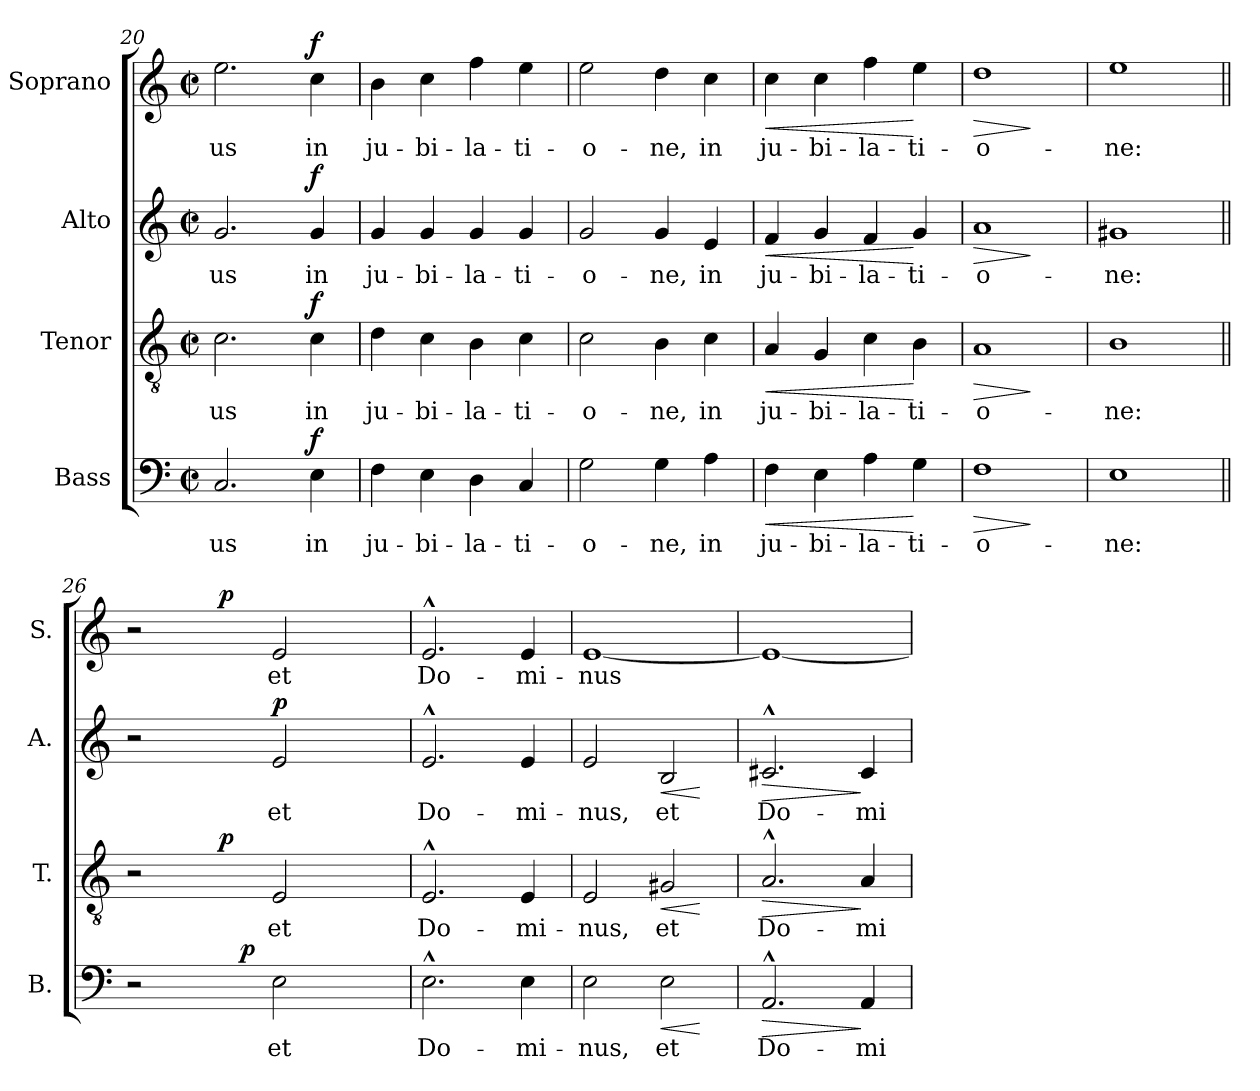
**kern	**text	**dynam	**kern	**text	**dynam	**kern	**text	**dynam	**kern	**text	**dynam
*part4	*part4	*part4	*part3	*part3	*part3	*part2	*part2	*part2	*part1	*part1	*part1
*staff4	*staff4	*staff4	*staff3	*staff3	*staff3	*staff2	*staff2	*staff2	*staff1	*staff1	*staff1
*I"Bass	*	*	*I"Tenor	*	*	*I"Alto	*	*	*I"Soprano	*	*
*I'B.	*	*	*I'T.	*	*	*I'A.	*	*	*I'S.	*	*
*clefF4	*	*	*clefGv2	*	*	*clefG2	*	*	*clefG2	*	*
*	*	*	*ITrd7c12	*	*	*	*	*	*	*	*
*k[]	*	*	*k[]	*	*	*k[]	*	*	*k[]	*	*
*C:	*	*	*C:	*	*	*C:	*	*	*C:	*	*
*M2/2	*	*	*M2/2	*	*	*M2/2	*	*	*M2/2	*	*
*met(c|)	*	*	*met(c|)	*	*	*met(c|)	*	*	*met(c|)	*	*
=20	=20	=20	=20	=20	=20	=20	=20	=20	=20	=20	=20
!	!LO:LY:b:color=#000000	!	!	!	!	!	!	!	!	!	!
!	!	!	!	!LO:LY:b:color=#000000	!	!	!	!	!	!	!
!	!	!	!	!	!	!	!LO:LY:b:color=#000000	!	!	!	!
!	!	!	!	!	!	!	!	!	!	!LO:LY:b:color=#000000	!
2.Ci/	-us	.	2.Ci\	-us	.	2.gi/	-us	.	2.eei\	-us	.
!	!LO:LY:b:color=#000000	!	!	!	!	!	!	!	!	!	!
!	!	!	!	!LO:LY:b:color=#000000	!	!	!	!	!	!	!
!	!	!	!	!	!	!	!LO:LY:b:color=#000000	!	!	!	!
!	!	!	!	!	!	!	!	!	!	!LO:LY:b:color=#000000	!
4Ei\	in	f	4Ci\	in	f	4gi/	in	f	4cci\	in	f
=21	=21	=21	=21	=21	=21	=21	=21	=21	=21	=21	=21
!	!LO:LY:b:color=#000000	!	!	!	!	!	!	!	!	!	!
!	!	!	!	!LO:LY:b:color=#000000	!	!	!	!	!	!	!
!	!	!	!	!	!	!	!LO:LY:b:color=#000000	!	!	!	!
!	!	!	!	!	!	!	!	!	!	!LO:LY:b:color=#000000	!
4Fi\	ju-	.	4Di\	ju-	.	4gi/	ju-	.	4bi\	ju-	.
!	!LO:LY:b:color=#000000	!	!	!	!	!	!	!	!	!	!
!	!	!	!	!LO:LY:b:color=#000000	!	!	!	!	!	!	!
!	!	!	!	!	!	!	!LO:LY:b:color=#000000	!	!	!	!
!	!	!	!	!	!	!	!	!	!	!LO:LY:b:color=#000000	!
4Ei\	-bi-	.	4Ci\	-bi-	.	4gi/	-bi-	.	4cci\	-bi-	.
!	!LO:LY:b:color=#000000	!	!	!	!	!	!	!	!	!	!
!	!	!	!	!LO:LY:b:color=#000000	!	!	!	!	!	!	!
!	!	!	!	!	!	!	!LO:LY:b:color=#000000	!	!	!	!
!	!	!	!	!	!	!	!	!	!	!LO:LY:b:color=#000000	!
4Di\	-la-	.	4BBi\	-la-	.	4gi/	-la-	.	4ffi\	-la-	.
!	!LO:LY:b:color=#000000	!	!	!	!	!	!	!	!	!	!
!	!	!	!	!LO:LY:b:color=#000000	!	!	!	!	!	!	!
!	!	!	!	!	!	!	!LO:LY:b:color=#000000	!	!	!	!
!	!	!	!	!	!	!	!	!	!	!LO:LY:b:color=#000000	!
4Ci/	-ti-	.	4Ci\	-ti-	.	4gi/	-ti-	.	4eei\	-ti-	.
=22	=22	=22	=22	=22	=22	=22	=22	=22	=22	=22	=22
!	!LO:LY:b:color=#000000	!	!	!	!	!	!	!	!	!	!
!	!	!	!	!LO:LY:b:color=#000000	!	!	!	!	!	!	!
!	!	!	!	!	!	!	!LO:LY:b:color=#000000	!	!	!	!
!	!	!	!	!	!	!	!	!	!	!LO:LY:b:color=#000000	!
2Gi\	-o-	.	2Ci\	-o-	.	2gi/	-o-	.	2eei\	-o-	.
!	!LO:LY:b:color=#000000	!	!	!	!	!	!	!	!	!	!
!	!	!	!	!LO:LY:b:color=#000000	!	!	!	!	!	!	!
!	!	!	!	!	!	!	!LO:LY:b:color=#000000	!	!	!	!
!	!	!	!	!	!	!	!	!	!	!LO:LY:b:color=#000000	!
4Gi\	-ne,	.	4BBi\	-ne,	.	4gi/	-ne,	.	4ddi\	-ne,	.
!	!LO:LY:b:color=#000000	!	!	!	!	!	!	!	!	!	!
!	!	!	!	!LO:LY:b:color=#000000	!	!	!	!	!	!	!
!	!	!	!	!	!	!	!LO:LY:b:color=#000000	!	!	!	!
!	!	!	!	!	!	!	!	!	!	!LO:LY:b:color=#000000	!
4Ai\	in	.	4Ci\	in	.	4ei/	in	.	4cci\	in	.
!!LO:LB:g=z
=23	=23	=23	=23	=23	=23	=23	=23	=23	=23	=23	=23
!	!LO:LY:b:color=#000000	!LO:HP:b	!	!	!	!	!	!	!	!	!
!	!	!	!	!LO:LY:b:color=#000000	!LO:HP:b	!	!	!	!	!	!
!	!	!	!	!	!	!	!LO:LY:b:color=#000000	!LO:HP:b	!	!	!
!	!	!	!	!	!	!	!	!	!	!LO:LY:b:color=#000000	!LO:HP:b
4Fi\	ju-	<	4AAi/	ju-	<	4fi/	ju-	<	4cci\	ju-	<
!	!LO:LY:b:color=#000000	!	!	!	!	!	!	!	!	!	!
!	!	!	!	!LO:LY:b:color=#000000	!	!	!	!	!	!	!
!	!	!	!	!	!	!	!LO:LY:b:color=#000000	!	!	!	!
!	!	!	!	!	!	!	!	!	!	!LO:LY:b:color=#000000	!
4Ei\	-bi-	.	4GGi/	-bi-	.	4gi/	-bi-	.	4cci\	-bi-	.
!	!LO:LY:b:color=#000000	!	!	!	!	!	!	!	!	!	!
!	!	!	!	!LO:LY:b:color=#000000	!	!	!	!	!	!	!
!	!	!	!	!	!	!	!LO:LY:b:color=#000000	!	!	!	!
!	!	!	!	!	!	!	!	!	!	!LO:LY:b:color=#000000	!
4Ai\	-la-	.	4Ci\	-la-	.	4fi/	-la-	.	4ffi\	-la-	.
!	!LO:LY:b:color=#000000	!	!	!	!	!	!	!	!	!	!
!	!	!	!	!LO:LY:b:color=#000000	!	!	!	!	!	!	!
!	!	!	!	!	!	!	!LO:LY:b:color=#000000	!	!	!	!
!	!	!	!	!	!	!	!	!	!	!LO:LY:b:color=#000000	!
4Gi\	-ti-	[	4BBi\	-ti-	[	4gi/	-ti-	[	4eei\	-ti-	[
=24	=24	=24	=24	=24	=24	=24	=24	=24	=24	=24	=24
!	!LO:LY:b:color=#000000	!LO:HP:b	!	!	!	!	!	!	!	!	!
!	!	!	!	!LO:LY:b:color=#000000	!LO:HP:b	!	!	!	!	!	!
!	!	!	!	!	!	!	!LO:LY:b:color=#000000	!LO:HP:b	!	!	!
!	!	!	!	!	!	!	!	!	!	!LO:LY:b:color=#000000	!LO:HP:b
1Fi	-o-	>	1AAi	-o-	>	1ai	-o-	>	1ddi	-o-	>
.	.	]	.	.	]	.	.	]	.	.	]
=25	=25	=25	=25	=25	=25	=25	=25	=25	=25	=25	=25
!	!LO:LY:b:color=#000000	!	!	!	!	!	!	!	!	!	!
!	!	!	!	!LO:LY:b:color=#000000	!	!	!	!	!	!	!
!	!	!	!	!	!	!	!LO:LY:b:color=#000000	!	!	!	!
!	!	!	!	!	!	!	!	!	!	!LO:LY:b:color=#000000	!
1Ei	-ne:	.	1BBi	-ne:	.	1g#Xi	-ne:	.	1eei	-ne:	.
=26||	=26||	=26||	=26||	=26||	=26||	=26||	=26||	=26||	=26||	=26||	=26||
*^	*	*	*^	*	*	*	*	*	*^	*	*
2r	4ryy	.	.	2r	4ryy	.	.	2r	.	.	2r	4ryy	.	.
.	8ryy	.	.	.	16ryy	.	.	.	.	.	.	16ryy	.	.
.	.	.	.	.	64ryy	.	.	.	.	.	.	64ryy	.	.
.	.	.	.	.	128ryy	.	.	.	.	.	.	128ryy	.	.
.	.	.	.	.	512.ryy	.	.	.	.	.	.	512.ryy	.	.
.	.	.	.	.	2ryy	.	p	.	.	.	.	2ryy	.	p
.	256..ryy	.	.	.	.	.	.	.	.	.	.	.	.	.
.	2ryy	.	p	.	.	.	.	.	.	.	.	.	.	.
!	!	!LO:LY:b:color=#000000	!	!	!	!	!	!	!	!	!	!	!	!
!	!	!	!	!	!	!LO:LY:b:color=#000000	!	!	!	!	!	!	!	!
!	!	!	!	!	!	!	!	!	!LO:LY:b:color=#000000	!	!	!	!	!
!	!	!	!	!	!	!	!	!	!	!	!	!	!LO:LY:b:color=#000000	!
2Ei\	.	et	.	2EEi/	.	et	.	2ei/	et	p	2ei/	.	et	.
.	.	.	.	.	8ryy	.	.	.	.	.	.	8ryy	.	.
.	16ryy	.	.	.	.	.	.	.	.	.	.	.	.	.
.	32ryy	.	.	.	.	.	.	.	.	.	.	.	.	.
.	.	.	.	.	32ryy	.	.	.	.	.	.	32ryy	.	.
.	64ryy	.	.	.	.	.	.	.	.	.	.	.	.	.
.	128ryy	.	.	.	.	.	.	.	.	.	.	.	.	.
.	.	.	.	.	256ryy	.	.	.	.	.	.	256ryy	.	.
.	1024ryy	.	.	.	1024ryy	.	.	.	.	.	.	1024ryy	.	.
*v	*v	*	*	*	*	*	*	*	*	*	*v	*v	*	*
*	*	*	*v	*v	*	*	*	*	*	*	*	*
=27	=27	=27	=27	=27	=27	=27	=27	=27	=27	=27	=27
*^	*	*	*^	*	*	*	*	*	*^	*	*
!	!	!LO:LY:b:color=#000000	!	!	!	!	!	!	!	!	!	!	!	!
*v	*v	*	*	*	*	*	*	*	*	*	*v	*v	*	*
*	*	*	*v	*v	*	*	*	*	*	*	*	*
*^	*	*	*^	*	*	*	*	*	*^	*	*
!	!	!	!	!	!	!LO:LY:b:color=#000000	!	!	!	!	!	!	!	!
*v	*v	*	*	*	*	*	*	*	*	*	*v	*v	*	*
*	*	*	*v	*v	*	*	*	*	*	*	*	*
*^	*	*	*^	*	*	*	*	*	*^	*	*
!	!	!	!	!	!	!	!	!	!LO:LY:b:color=#000000	!	!	!	!	!
*v	*v	*	*	*	*	*	*	*	*	*	*v	*v	*	*
*	*	*	*v	*v	*	*	*	*	*	*	*	*
*^	*	*	*^	*	*	*	*	*	*^	*	*
!	!	!	!	!	!	!	!	!	!	!	!	!	!LO:LY:b:color=#000000	!
*v	*v	*	*	*	*	*	*	*	*	*	*v	*v	*	*
*	*	*	*v	*v	*	*	*	*	*	*	*	*
2.E^^i\	Do-	.	2.EE^^i/	Do-	.	2.e^^i/	Do-	.	2.e^^i/	Do-	.
!	!LO:LY:b:color=#000000	!	!	!	!	!	!	!	!	!	!
!	!	!	!	!LO:LY:b:color=#000000	!	!	!	!	!	!	!
!	!	!	!	!	!	!	!LO:LY:b:color=#000000	!	!	!	!
!	!	!	!	!	!	!	!	!	!	!LO:LY:b:color=#000000	!
4Ei\	-mi-	.	4EEi/	-mi-	.	4ei/	-mi-	.	4ei/	-mi-	.
=28	=28	=28	=28	=28	=28	=28	=28	=28	=28	=28	=28
!	!LO:LY:b:color=#000000	!	!	!	!	!	!	!	!	!	!
!	!	!	!	!LO:LY:b:color=#000000	!	!	!	!	!	!	!
!	!	!	!	!	!	!	!LO:LY:b:color=#000000	!	!	!	!
!	!	!	!	!	!	!	!	!	!	!LO:LY:b:color=#000000	!
2Ei\	-nus,	.	2EEi/	-nus,	.	2ei/	-nus,	.	[1ei	-nus	.
!	!LO:LY:b:color=#000000	!LO:HP:b	!	!	!	!	!	!	!	!	!
!	!	!	!	!LO:LY:b:color=#000000	!LO:HP:b	!	!	!	!	!	!
!	!	!	!	!	!	!	!LO:LY:b:color=#000000	!LO:HP:b	!	!	!
2Ei\	et	<	2GG#Xi/	et	<	2Bi/	et	<	.	.	.
.	.	[	.	.	[	.	.	[	.	.	.
=29	=29	=29	=29	=29	=29	=29	=29	=29	=29	=29	=29
!	!LO:LY:b:color=#000000	!LO:HP:b	!	!	!	!	!	!	!	!	!
!	!	!	!	!LO:LY:b:color=#000000	!LO:HP:b	!	!	!	!	!	!
!	!	!	!	!	!	!	!LO:LY:b:color=#000000	!LO:HP:b	!	!	!
2.AA^^i/	Do-	>	2.AA^^i/	Do-	>	2.c#X^^i/	Do-	>	1ei_	.	.
!	!LO:LY:b:color=#000000	!	!	!	!	!	!	!	!	!	!
!	!	!	!	!LO:LY:b:color=#000000	!	!	!	!	!	!	!
!	!	!	!	!	!	!	!LO:LY:b:color=#000000	!	!	!	!
4AAi/	-mi-	]	4AAi/	-mi-	]	4c#i/	-mi-	]	.	.	.
=	=	=	=	=	=	=	=	=	=	=	=
*-	*-	*-	*-	*-	*-	*-	*-	*-	*-	*-	*-
